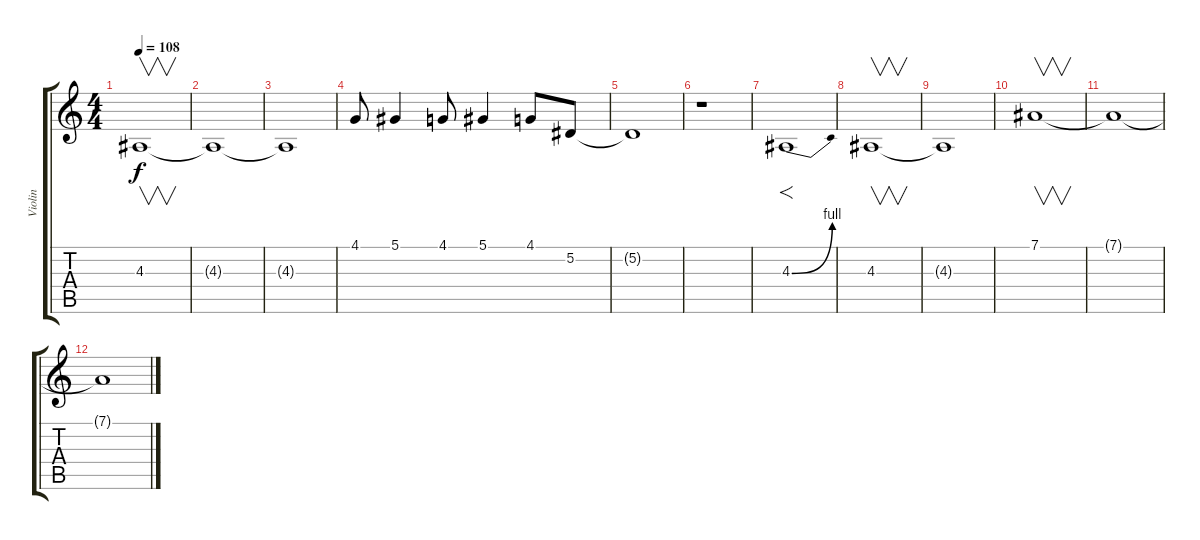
\track ("Violin" "Violin") {instrument violin}
\staff {score tabs}
\tuning (Eb4 Bb3 Gb3 Db3 Ab2 Eb2) {hide}
\ts (4 4)
\tempo 108
\clef g2
\ks c
4.3.1{v dy f} |
4.3{t}.1 |
4.3{t}.1 |
4.1.8 5.1.4 4.1.8 5.1.4 4.1.8 5.2.8 |
5.2{t}.1 |
r.1 |
4.3{be (bend 0 0 60 4)}.1{f} |
4.3.1{v} |
4.3{t}.1 |
7.1.1{v} |
7.1{t}.1 |
7.1{t}.1{volume 0}
